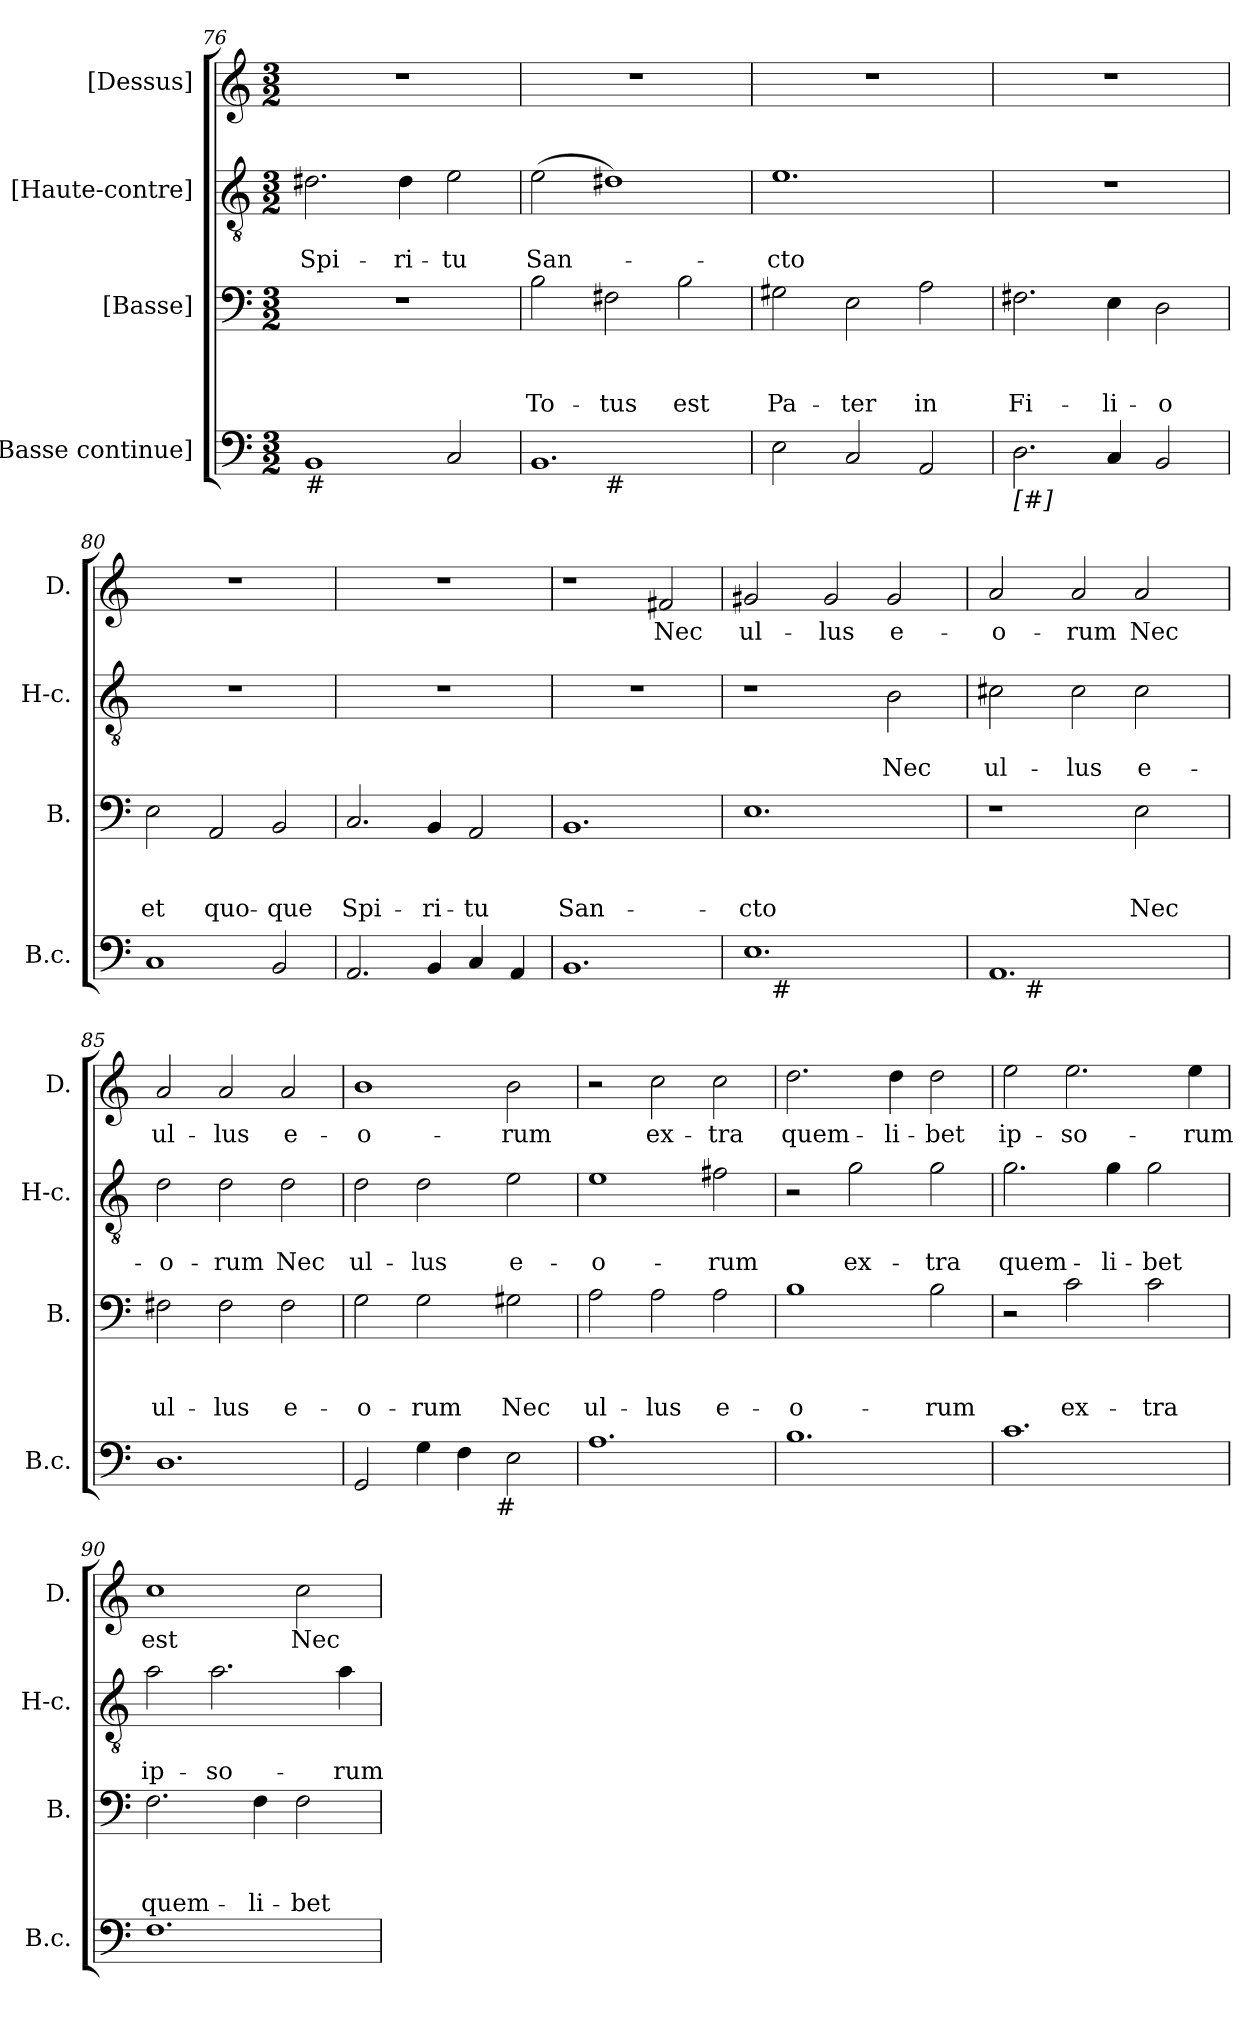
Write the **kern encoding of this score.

**kern	**kern	**text	**text	**text	**kern	**text	**text	**kern	**text
*part4	*part3	*part3	*part3	*part3	*part2	*part2	*part2	*part1	*part1
*staff4	*staff3	*staff3	*staff3	*staff3	*staff2	*staff2	*staff2	*staff1	*staff1
*I"[Basse continue]	*I"[Basse]	*	*	*	*I"[Haute-contre]	*	*	*I"[Dessus]	*
*I'B.c.	*I'B.	*	*	*	*I'H-c.	*	*	*I'D.	*
*clefF4	*clefF4	*	*	*	*clefGv2	*	*	*clefG2	*
*k[]	*k[]	*	*	*	*k[]	*	*	*k[]	*
*C:	*C:	*	*	*	*C:	*	*	*C:	*
*M3/2	*M3/2	*	*	*	*M3/2	*	*	*M3/2	*
=76	=76	=76	=76	=76	=76	=76	=76	=76	=76
!LO:TX:b:t=#	!	!	!	!	!	!	!	!	!
!	!LO:N:vis=1	!	!	!	!	!	!LO:LY:b	!LO:N:vis=1	!
1BB	1.r	.	.	.	2.d#X\	.	Spi-	1.r	.
!	!	!	!	!	!	!	!LO:LY:b	!	!
.	.	.	.	.	4d#\	.	-ri-	.	.
!	!	!	!	!	!	!	!LO:LY:b	!	!
2C</	.	.	.	.	2e\	.	-tu	.	.
=77	=77	=77	=77	=77	=77	=77	=77	=77	=77
!	!	!	!	!LO:LY:b	!	!	!LO:LY:b	!LO:N:vis=1	!
*^	*	*	*	*	*	*	*	*	*
1.BB<	2ryy	2B\	.	.	To-	(>2e\	.	San-	1.r	.
!	!LO:TX:b:t=#	!	!	!	!	!	!	!	!	!
!	!	!	!	!	!LO:LY:b	!	!	!	!	!
.	1ryy	2F#X\	.	.	-tus	1d#X)	.	.	.	.
!	!	!	!	!	!LO:LY:b	!	!	!	!	!
.	.	2B\	.	.	est	.	.	.	.	.
=78	=78	=78	=78	=78	=78	=78	=78	=78	=78	=78
!LO:TX:b:t=[#]	!	!	!	!	!	!	!	!	!	!
!	!	!	!	!	!LO:LY:b	!	!	!LO:LY:b	!LO:N:vis=1	!
*v	*v	*	*	*	*	*	*	*	*	*
2E\	2G#X\	.	.	Pa-	1.e	.	-cto	1.r	.
!	!	!	!	!LO:LY:b	!	!	!	!	!
2C/	2E\	.	.	-ter	.	.	.	.	.
!	!	!	!	!LO:LY:b	!	!	!	!	!
2AA/	2A\	.	.	in	.	.	.	.	.
=79	=79	=79	=79	=79	=79	=79	=79	=79	=79
!LO:TX:b:t=[#]	!	!	!	!	!	!	!	!	!
!	!	!	!	!LO:LY:b	!LO:N:vis=1	!	!	!LO:N:vis=1	!
2.D\	2.F#X\	.	.	Fi-	1.r	.	.	1.r	.
!	!	!	!	!LO:LY:b	!	!	!	!	!
4C/	4E\	.	.	-li-	.	.	.	.	.
!	!	!	!	!LO:LY:b	!	!	!	!	!
2BB/	2D\	.	.	-o	.	.	.	.	.
=80	=80	=80	=80	=80	=80	=80	=80	=80	=80
!	!	!	!	!LO:LY:b	!LO:N:vis=1	!	!	!LO:N:vis=1	!
1C	2E\	.	.	et	1.r	.	.	1.r	.
!	!	!	!	!LO:LY:b	!	!	!	!	!
.	2AA/	.	.	quo-	.	.	.	.	.
!	!	!	!	!LO:LY:b	!	!	!	!	!
2BB/	2BB/	.	.	-que	.	.	.	.	.
!!LO:PB:g=z
=81	=81	=81	=81	=81	=81	=81	=81	=81	=81
!	!	!	!	!LO:LY:b	!LO:N:vis=1	!	!	!LO:N:vis=1	!
2.AA/	2.C/	.	.	Spi-	1.r	.	.	1.r	.
!	!	!	!	!LO:LY:b	!	!	!	!	!
4BB/	4BB/	.	.	-ri-	.	.	.	.	.
!	!	!	!	!LO:LY:b	!	!	!	!	!
4C/	2AA/	.	.	-tu	.	.	.	.	.
4AA/	.	.	.	.	.	.	.	.	.
=82	=82	=82	=82	=82	=82	=82	=82	=82	=82
!	!	!	!	!LO:LY:b	!LO:N:vis=1	!	!	!	!
1.BB	1.BB	.	.	San-	1.r	.	.	1r	.
!	!	!	!	!	!	!	!	!	!LO:LY:b
.	.	.	.	.	.	.	.	2f#X/	Nec
=83	=83	=83	=83	=83	=83	=83	=83	=83	=83
!	!	!	!	!LO:LY:b	!	!	!	!	!LO:LY:b
*^	*	*	*	*	*	*	*	*	*
1.E	8ryy	1.E	.	.	-cto	1r	.	.	2g#X/	ul-
!	!LO:TX:b:t=#	!	!	!	!	!	!	!	!	!
.	1ryy	.	.	.	.	.	.	.	.	.
!	!	!	!	!	!	!	!	!	!	!LO:LY:b
.	.	.	.	.	.	.	.	.	2g#/	-lus
!	!	!	!	!	!	!	!	!LO:LY:b	!	!LO:LY:b
.	.	.	.	.	.	2B\	.	Nec	2g#/	e-
.	4.ryy	.	.	.	.	.	.	.	.	.
=84	=84	=84	=84	=84	=84	=84	=84	=84	=84	=84
!	!	!	!	!	!	!	!	!LO:LY:b	!	!LO:LY:b
1.AA	8.ryy	1r	.	.	.	2c#X\	.	ul-	2a/	-o-
!	!LO:TX:b:t=#	!	!	!	!	!	!	!	!	!
.	1ryy	.	.	.	.	.	.	.	.	.
!	!	!	!	!	!	!	!	!LO:LY:b	!	!LO:LY:b
.	.	.	.	.	.	2c#\	.	-lus	2a/	-rum
!	!	!	!	!	!LO:LY:b	!	!	!LO:LY:b	!	!LO:LY:b
.	.	2E\	.	.	Nec	2c#\	.	e-	2a/	Nec
.	4ryy	.	.	.	.	.	.	.	.	.
.	16ryy	.	.	.	.	.	.	.	.	.
=85	=85	=85	=85	=85	=85	=85	=85	=85	=85	=85
!	!	!	!	!	!LO:LY:b	!	!	!LO:LY:b	!	!LO:LY:b
*v	*v	*	*	*	*	*	*	*	*	*
1.D	2F#X\	.	.	ul-	2d\	.	-o-	2a/	ul-
!	!	!	!	!LO:LY:b	!	!	!LO:LY:b	!	!LO:LY:b
.	2F#\	.	.	-lus	2d\	.	-rum	2a/	-lus
!	!	!	!	!LO:LY:b	!	!	!LO:LY:b	!	!LO:LY:b
.	2F#\	.	.	e-	2d\	.	Nec	2a/	e-
=86	=86	=86	=86	=86	=86	=86	=86	=86	=86
!	!	!	!	!LO:LY:b	!	!	!LO:LY:b	!	!LO:LY:b:rj
*^	*	*	*	*	*	*	*	*	*
2GG/	2ryy	2G\	.	.	-o-	2d\	.	ul-	1b	-o-
!	!	!	!	!	!LO:LY:b	!	!	!LO:LY:b	!	!
4G\	4...ryy	2G\	.	.	-rum	2d\	.	-lus	.	.
4F\	.	.	.	.	.	.	.	.	.	.
!	!LO:TX:b:t=#	!	!	!	!	!	!	!	!	!
.	2ryy	.	.	.	.	.	.	.	.	.
!	!	!	!	!	!LO:LY:b	!	!	!LO:LY:b	!	!LO:LY:b
2E\	.	2G#X\	.	.	Nec	2e\	.	e-	2b\	-rum
.	32ryy	.	.	.	.	.	.	.	.	.
!!LO:LB:g=z
=87	=87	=87	=87	=87	=87	=87	=87	=87	=87	=87
!	!	!	!	!	!LO:LY:b	!	!	!LO:LY:b:rj	!	!
*v	*v	*	*	*	*	*	*	*	*	*
1.A	2A\	.	.	ul-	1e	.	-o-	2r	.
!	!	!	!	!LO:LY:b	!	!	!	!	!LO:LY:b
.	2A\	.	.	-lus	.	.	.	2cc\	ex-
!	!	!	!	!LO:LY:b	!	!	!LO:LY:b	!	!LO:LY:b
.	2A\	.	.	e-	2f#X\	.	-rum	2cc\	-tra
=88	=88	=88	=88	=88	=88	=88	=88	=88	=88
!	!	!	!	!LO:LY:b	!	!	!	!	!LO:LY:b
1.B	1B	.	.	-o-	2r	.	.	2.dd\	quem-
!	!	!	!	!	!	!	!LO:LY:b	!	!
.	.	.	.	.	2g\	.	ex-	.	.
!	!	!	!	!	!	!	!	!	!LO:LY:b
.	.	.	.	.	.	.	.	4dd\	-li-
!	!	!	!	!LO:LY:b	!	!	!LO:LY:b	!	!LO:LY:b
.	2B\	.	.	-rum	2g\	.	-tra	2dd\	-bet
=89	=89	=89	=89	=89	=89	=89	=89	=89	=89
!	!	!	!	!	!	!	!LO:LY:b	!	!LO:LY:b
1.c	2r	.	.	.	2.g\	.	quem-	2ee\	ip-
!	!	!	!	!LO:LY:b	!	!	!	!	!LO:LY:b
.	2c\	.	.	ex-	.	.	.	2.ee\	-so-
!	!	!	!	!	!	!	!LO:LY:b	!	!
.	.	.	.	.	4g\	.	-li-	.	.
!	!	!	!	!LO:LY:b	!	!	!LO:LY:b	!	!
.	2c\	.	.	-tra	2g\	.	-bet	.	.
!	!	!	!	!	!	!	!	!	!LO:LY:b
.	.	.	.	.	.	.	.	4ee\	-rum
=90	=90	=90	=90	=90	=90	=90	=90	=90	=90
!	!	!	!	!LO:LY:b	!	!	!LO:LY:b	!	!LO:LY:b
1.F	2.F\	.	.	quem-	2a\	.	ip-	1cc	est
!	!	!	!	!	!	!	!LO:LY:b	!	!
.	.	.	.	.	2.a\	.	-so-	.	.
!	!	!	!	!LO:LY:b	!	!	!	!	!
.	4F\	.	.	-li-	.	.	.	.	.
!	!	!	!	!LO:LY:b	!	!	!	!	!LO:LY:b
.	2F\	.	.	-bet	.	.	.	2cc\	Nec
!	!	!	!	!	!	!	!LO:LY:b	!	!
.	.	.	.	.	4a\	.	-rum	.	.
=	=	=	=	=	=	=	=	=	=
*-	*-	*-	*-	*-	*-	*-	*-	*-	*-
